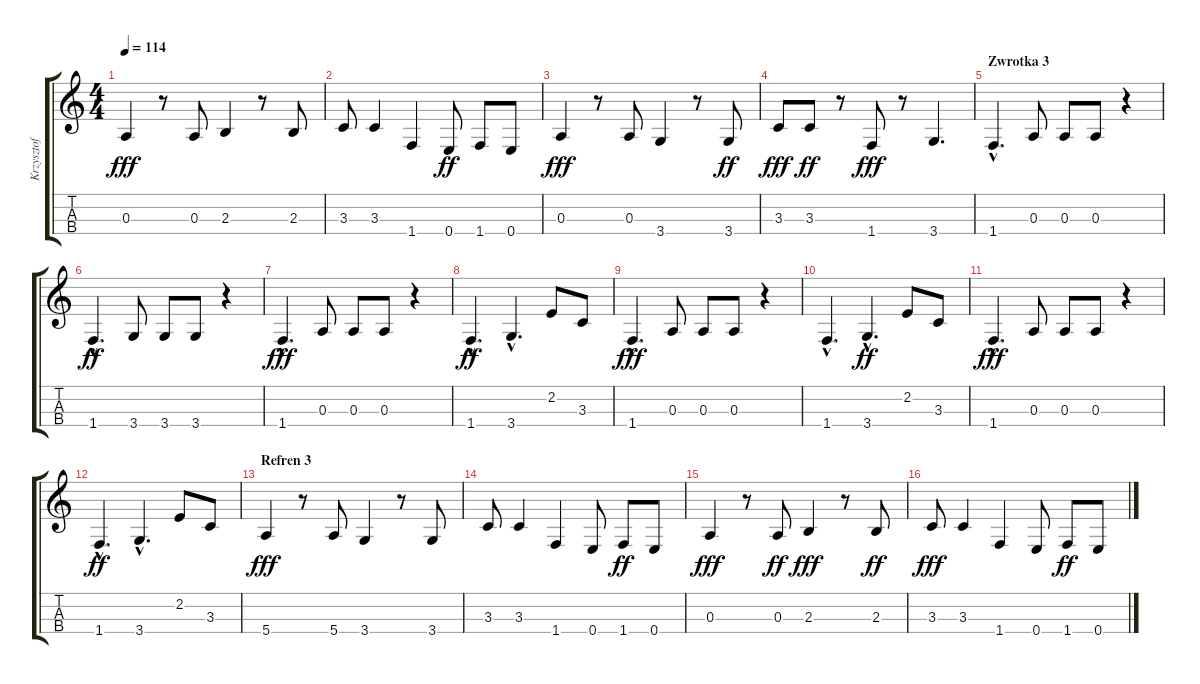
\track ("Krzysztof Kieliszkiewicz" "Krzysztof ") {instrument electricbassfinger}
\staff {score tabs}
\tuning (G3 D3 A2 E2) {hide}
\ts (4 4)
\tempo 114
\clef g2
\ks c
0.3.4{dy fff} r.8 0.3.8 2.3.4 r.8 2.3.8 |
3.3.8 3.3.4 1.4.4 0.4.8{dy ff} 1.4.8 0.4.8 |
0.3.4{dy fff} r.8 0.3.8 3.4.4 r.8 3.4.8{dy ff} |
3.3.8{dy fff} 3.3.8{dy ff} r.8 1.4.8{dy fff} r.8 3.4.4{d} |
\section ("" "Zwrotka 3")
1.4{hac}.4{d} 0.3.8 0.3.8 0.3.8 r.4 |
1.4{hac}.4{d dy ff} 3.4.8 3.4.8 3.4.8 r.4 |
1.4{hac}.4{d dy fff} 0.3.8 0.3.8 0.3.8 r.4 |
1.4{hac}.4{d dy ff} 3.4{hac}.4{d} 2.2.8 3.3.8 |
1.4{hac}.4{d dy fff} 0.3.8 0.3.8 0.3.8 r.4 |
1.4{hac}.4{d} 3.4{hac}.4{d dy ff} 2.2.8 3.3.8 |
1.4{hac}.4{d dy fff} 0.3.8 0.3.8 0.3.8 r.4 |
1.4{hac}.4{d dy ff} 3.4{hac}.4{d} 2.2.8 3.3.8 |
\section ("" "Refren 3")
5.4.4{dy fff} r.8 5.4.8 3.4.4 r.8 3.4.8 |
3.3.8 3.3.4 1.4.4 0.4.8 1.4.8{dy ff} 0.4.8 |
0.3.4{dy fff} r.8 0.3.8{dy ff} 2.3.4{dy fff} r.8 2.3.8{dy ff} |
3.3.8{dy fff} 3.3.4 1.4.4 0.4.8 1.4.8{dy ff} 0.4.8
